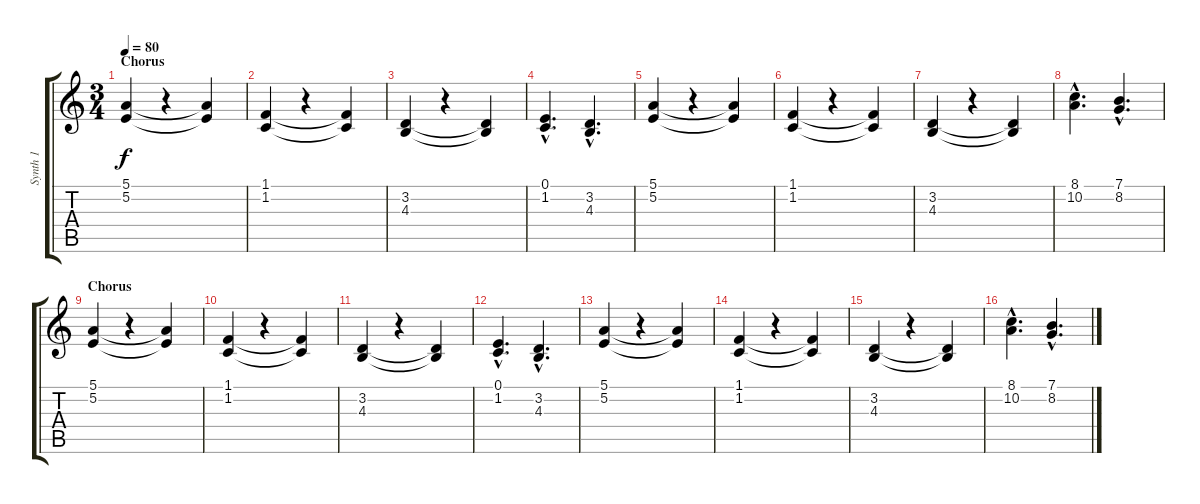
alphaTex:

\track ("Synth 1" "Synth 1") {instrument stringensemble1}
\staff {score tabs}
\tuning (E4 B3 G3 D3 A2 E2) {hide}
\ts (3 4)
\section ("" "Chorus")
\tempo 80
\clef g2
\ks c
(5.1 5.2).4{dy f} r.4 (5.1{t} 5.2{t}).4 |
(1.1 1.2).4 r.4 (1.1{t} 1.2{t}).4 |
(3.2 4.3).4 r.4 (3.2{t} 4.3{t}).4 |
(0.1{hac} 1.2{hac}).4{d} (3.2{hac} 4.3{hac}).4{d} |
(5.1 5.2).4 r.4 (5.1{t} 5.2{t}).4 |
(1.1 1.2).4 r.4 (1.1{t} 1.2{t}).4 |
(3.2 4.3).4 r.4 (3.2{t} 4.3{t}).4 |
(8.1{hac} 10.2{hac}).4{d} (7.1{hac} 8.2{hac}).4{d} |
\section ("" "Chorus")
(5.1 5.2).4 r.4 (5.1{t} 5.2{t}).4 |
(1.1 1.2).4 r.4 (1.1{t} 1.2{t}).4 |
(3.2 4.3).4 r.4 (3.2{t} 4.3{t}).4 |
(0.1{hac} 1.2{hac}).4{d} (3.2{hac} 4.3{hac}).4{d} |
(5.1 5.2).4 r.4 (5.1{t} 5.2{t}).4 |
(1.1 1.2).4 r.4 (1.1{t} 1.2{t}).4 |
(3.2 4.3).4 r.4 (3.2{t} 4.3{t}).4 |
(8.1{hac} 10.2{hac}).4{d} (7.1{hac} 8.2{hac}).4{d}
